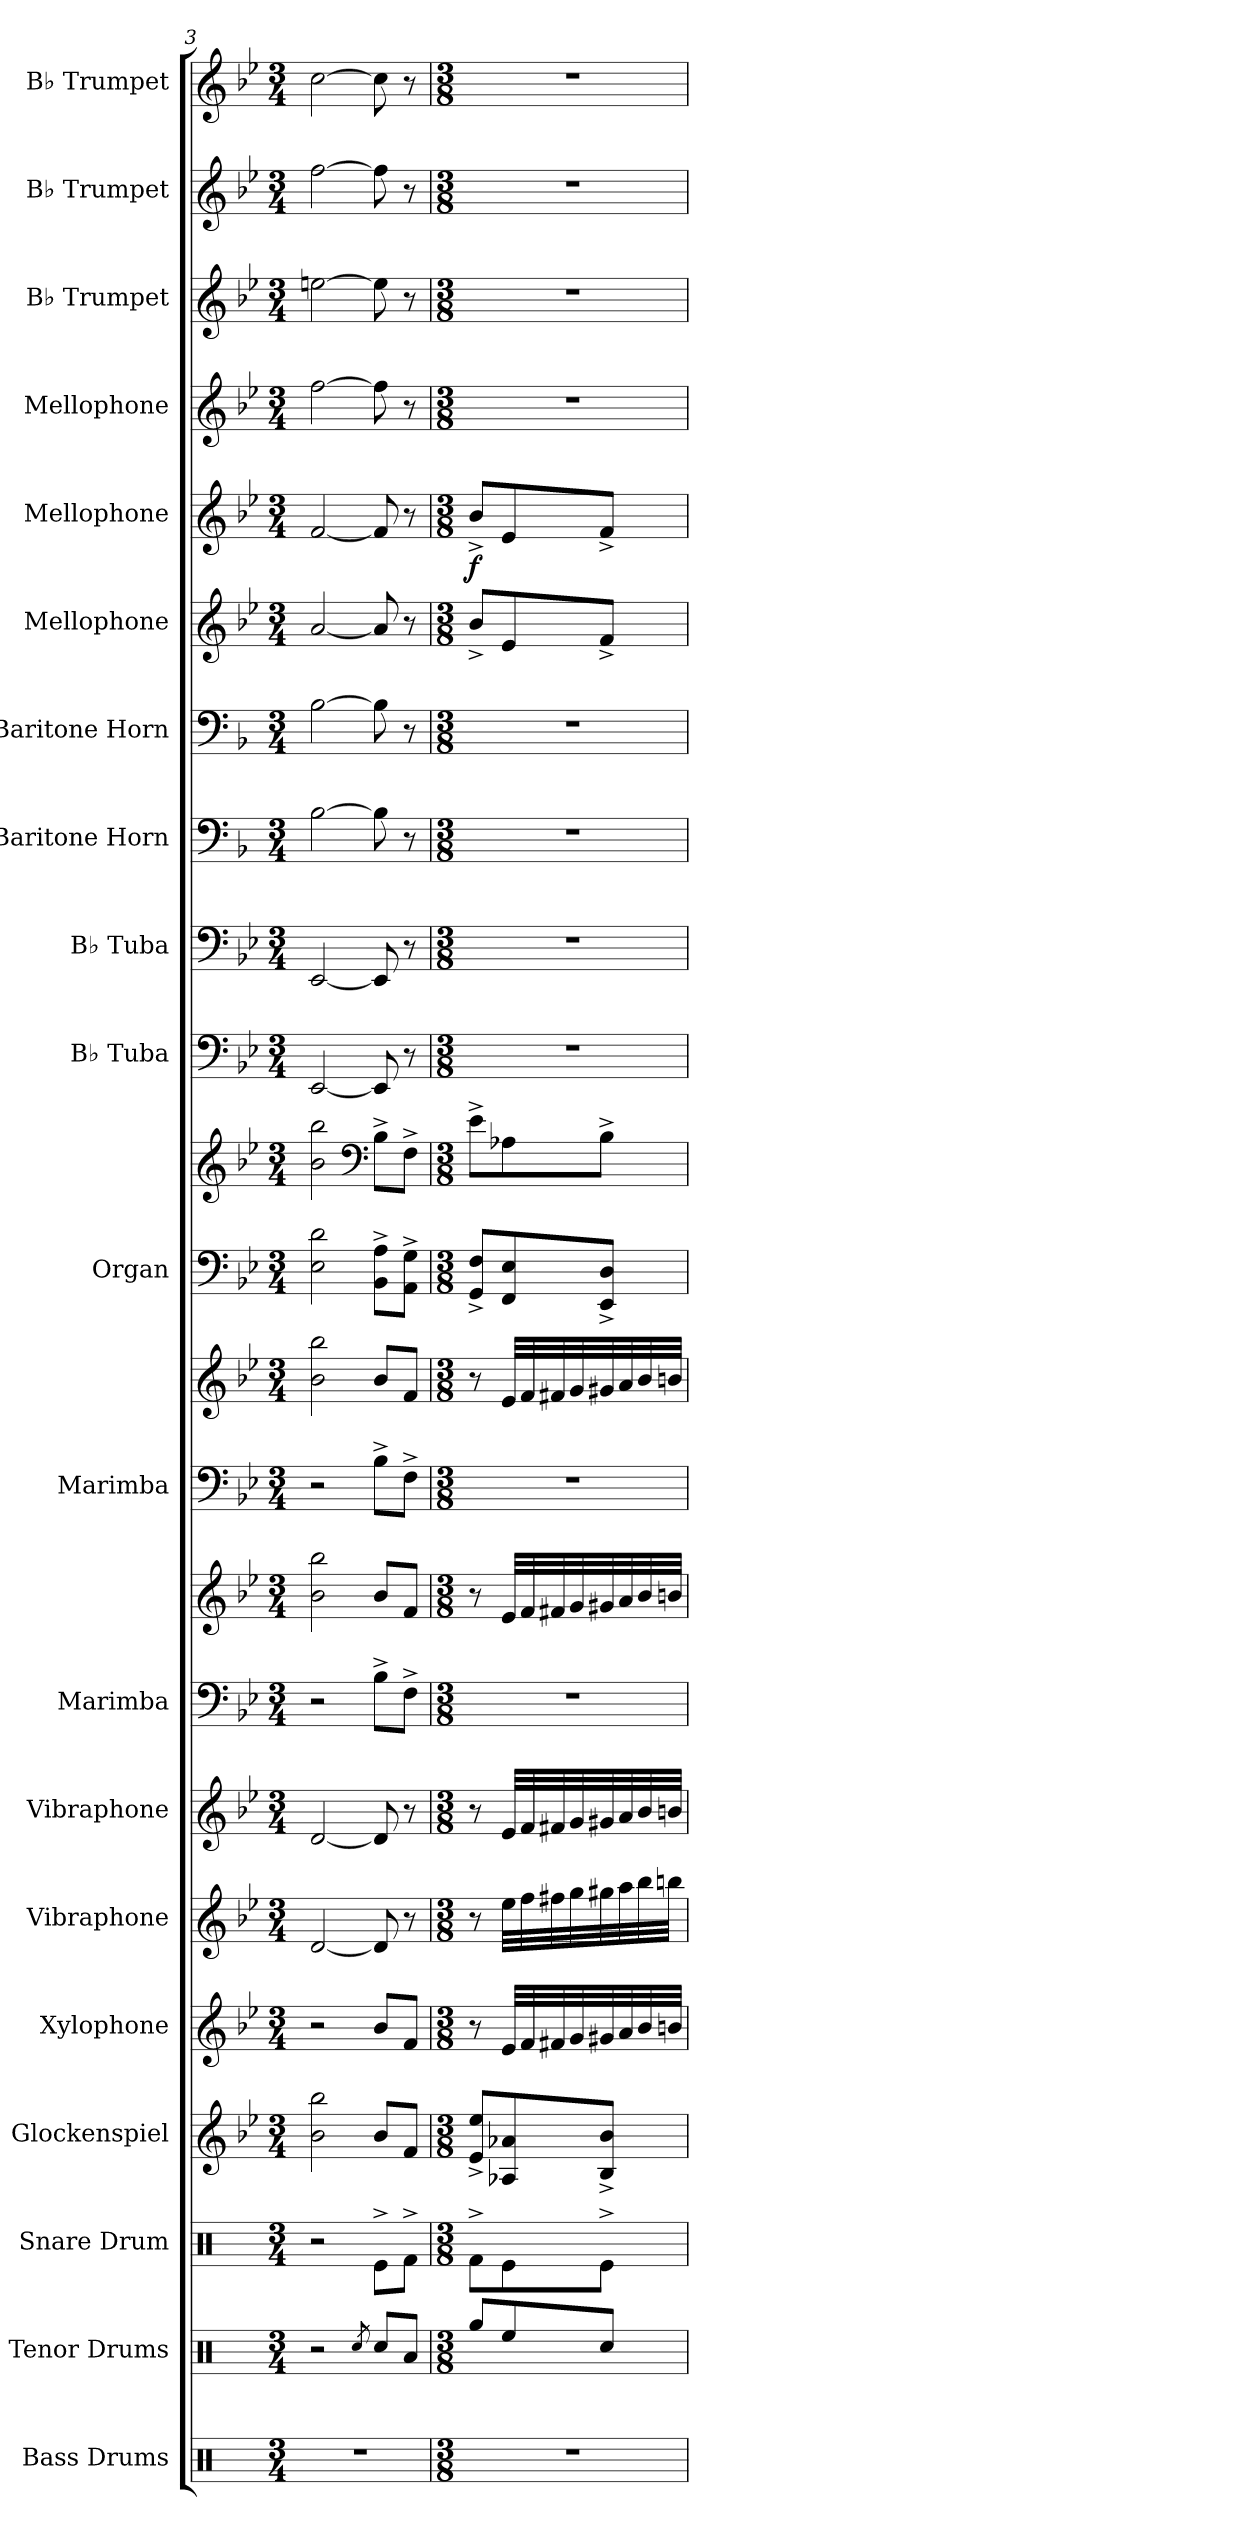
**kern	**kern	**kern	**kern	**kern	**kern	**kern	**kern	**kern	**kern	**kern	**kern	**kern	**kern	**kern	**kern	**kern	**kern	**kern	**dynam	**kern	**kern	**kern	**kern
*part20	*part19	*part18	*part17	*part16	*part15	*part14	*part13	*part13	*part12	*part12	*part11	*part11	*part10	*part9	*part8	*part7	*part6	*part5	*part5	*part4	*part3	*part2	*part1
*staff23	*staff22	*staff21	*staff20	*staff19	*staff18	*staff17	*staff16	*staff15	*staff14	*staff13	*staff12	*staff11	*staff10	*staff9	*staff8	*staff7	*staff6	*staff5	*staff5	*staff4	*staff3	*staff2	*staff1
*I"Bass Drums	*I"Tenor Drums	*I"Snare Drum	*I"Glockenspiel	*I"Xylophone	*I"Vibraphone	*I"Vibraphone	*I"Marimba	*	*I"Marimba	*	*I"Organ	*	*I"B♭ Tuba	*I"B♭ Tuba	*I"Baritone Horn	*I"Baritone Horn	*I"Mellophone	*I"Mellophone	*	*I"Mellophone	*I"B♭ Trumpet	*I"B♭ Trumpet	*I"B♭ Trumpet
*I'BD	*I'TD	*I'SD	*I'Glk.	*I'Xyl.	*I'Vib.	*I'Vib.	*I'Mrm.	*	*I'Mrm.	*	*I'Org.	*	*I'B♭ Tu.	*I'B♭ Tu.	*I'Bar. Hn.	*I'Bar. Hn.	*I'Mph.	*I'Mph.	*	*I'Mph.	*I'B♭ Tpt.	*I'B♭ Tpt.	*I'B♭ Tpt.
*clefX	*clefX	*clefX	*clefG2	*clefG2	*clefG2	*clefG2	*clefF4	*clefG2	*clefF4	*clefG2	*clefF4	*clefG2	*clefF4	*clefF4	*clefF4	*clefF4	*clefG2	*clefG2	*	*clefG2	*clefG2	*clefG2	*clefG2
*	*	*	*ITrd-14c-24	*ITrd-7c-12	*	*	*	*	*	*	*	*	*	*	*ITrd4c7	*ITrd4c7	*ITrd4c7	*ITrd4c7	*	*ITrd4c7	*ITrd1c2	*ITrd1c2	*ITrd1c2
*k[]	*k[]	*k[]	*k[b-e-]	*k[b-e-]	*k[b-e-]	*k[b-e-]	*k[b-e-]	*k[b-e-]	*k[b-e-]	*k[b-e-]	*k[b-e-]	*k[b-e-]	*k[b-e-]	*k[b-e-]	*k[b-e-]	*k[b-e-]	*k[b-e-a-]	*k[b-e-a-]	*	*k[b-e-a-]	*k[b-e-a-d-]	*k[b-e-a-d-]	*k[b-e-a-d-]
*M3/4	*M3/4	*M3/4	*M3/4	*M3/4	*M3/4	*M3/4	*M3/4	*M3/4	*M3/4	*M3/4	*M3/4	*M3/4	*M3/4	*M3/4	*M3/4	*M3/4	*M3/4	*M3/4	*	*M3/4	*M3/4	*M3/4	*M3/4
=3	=3	=3	=3	=3	=3	=3	=3	=3	=3	=3	=3	=3	=3	=3	=3	=3	=3	=3	=3	=3	=3	=3	=3
2.r	2r	2r	2bbb-\ 2bbbb-\	2r	[2d/	[2d/	2r	2b-\ 2bb-\	2r	2b-\ 2bb-\	2E-\ 2d\	2b-\ 2bb-\	[2EE-/	[2EE-/	[2E-\	[2E-\	[2d/	[2B-/	.	[2b-\	[2ddn\	[2ee-\	[2b-\
.	8qRcc/	.	.	.	.	.	.	.	.	.	.	.	.	.	.	.	.	.	.	.	.	.	.
*	*	*	*	*	*	*	*	*	*	*	*	*clefF4	*	*	*	*	*	*	*	*	*	*	*
.	8Rcc/L	8Re^\L	8bbb-/L	8bb-/L	8d/]	8d/]	8B-^\L	8b-/L	8B-^\L	8b-/L	8BB-\^ 8A\^L	8B-^\L	8EE-/]	8EE-/]	8E-\]	8E-\]	8d/]	8B-/]	.	8b-\]	8dd\]	8ee-\]	8b-\]
.	8Ra/J	8Rf^\J	8fff/J	8ff/J	8r	8r	8F^\J	8f/J	8F^\J	8f/J	8AA\^ 8G\^J	8F^\J	8r	8r	8r	8r	8r	8r	.	8r	8r	8r	8r
=4	=4	=4	=4	=4	=4	=4	=4	=4	=4	=4	=4	=4	=4	=4	=4	=4	=4	=4	=4	=4	=4	=4	=4
*M3/8	*M3/8	*M3/8	*M3/8	*M3/8	*M3/8	*M3/8	*M3/8	*M3/8	*M3/8	*M3/8	*M3/8	*M3/8	*M3/8	*M3/8	*M3/8	*M3/8	*M3/8	*M3/8	*	*M3/8	*M3/8	*M3/8	*M3/8
!	!	!	!	!	!	!	!	!	!	!	!	!	!	!	!	!	!	!	!LO:DY:b	!	!	!	!
4.r	8Rgg/L	8Rf^\L	8eee-/^ 8eeee-/^L	8r	8r	8r	4.r	8r	4.r	8r	8GG/^ 8F/^L	8e-^\L	4.r	4.r	4.r	4.r	8e-^/L	8e-^/L	f	4.r	4.r	4.r	4.r
.	8Ree/	8Re\	8aa-X/ 8aaa-X/	32ee-/LLL	32ee-\LLL	32e-/LLL	.	32e-/LLL	.	32e-/LLL	8FF/ 8E-/	8A-X\	.	.	.	.	8A-/	8A-/	.	.	.	.	.
.	.	.	.	32ff/	32ff\	32f/	.	32f/	.	32f/	.	.	.	.	.	.	.	.	.	.	.	.	.
.	.	.	.	32ff#X/	32ff#X\	32f#X/	.	32f#X/	.	32f#X/	.	.	.	.	.	.	.	.	.	.	.	.	.
.	.	.	.	32gg/	32gg\	32g/	.	32g/	.	32g/	.	.	.	.	.	.	.	.	.	.	.	.	.
.	8Rcc/J	8Re^\J	8bb-/^ 8bbb-/^J	32gg#X/	32gg#X\	32g#X/	.	32g#X/	.	32g#X/	8EE-/^ 8D/^J	8B-^\J	.	.	.	.	8B-^/J	8B-^/J	.	.	.	.	.
.	.	.	.	32aa/	32aa\	32a/	.	32a/	.	32a/	.	.	.	.	.	.	.	.	.	.	.	.	.
.	.	.	.	32bb-/	32bb-\	32b-/	.	32b-/	.	32b-/	.	.	.	.	.	.	.	.	.	.	.	.	.
.	.	.	.	32bbn/JJJ	32bbn\JJJ	32bn/JJJ	.	32bn/JJJ	.	32bn/JJJ	.	.	.	.	.	.	.	.	.	.	.	.	.
=	=	=	=	=	=	=	=	=	=	=	=	=	=	=	=	=	=	=	=	=	=	=	=
*-	*-	*-	*-	*-	*-	*-	*-	*-	*-	*-	*-	*-	*-	*-	*-	*-	*-	*-	*-	*-	*-	*-	*-
